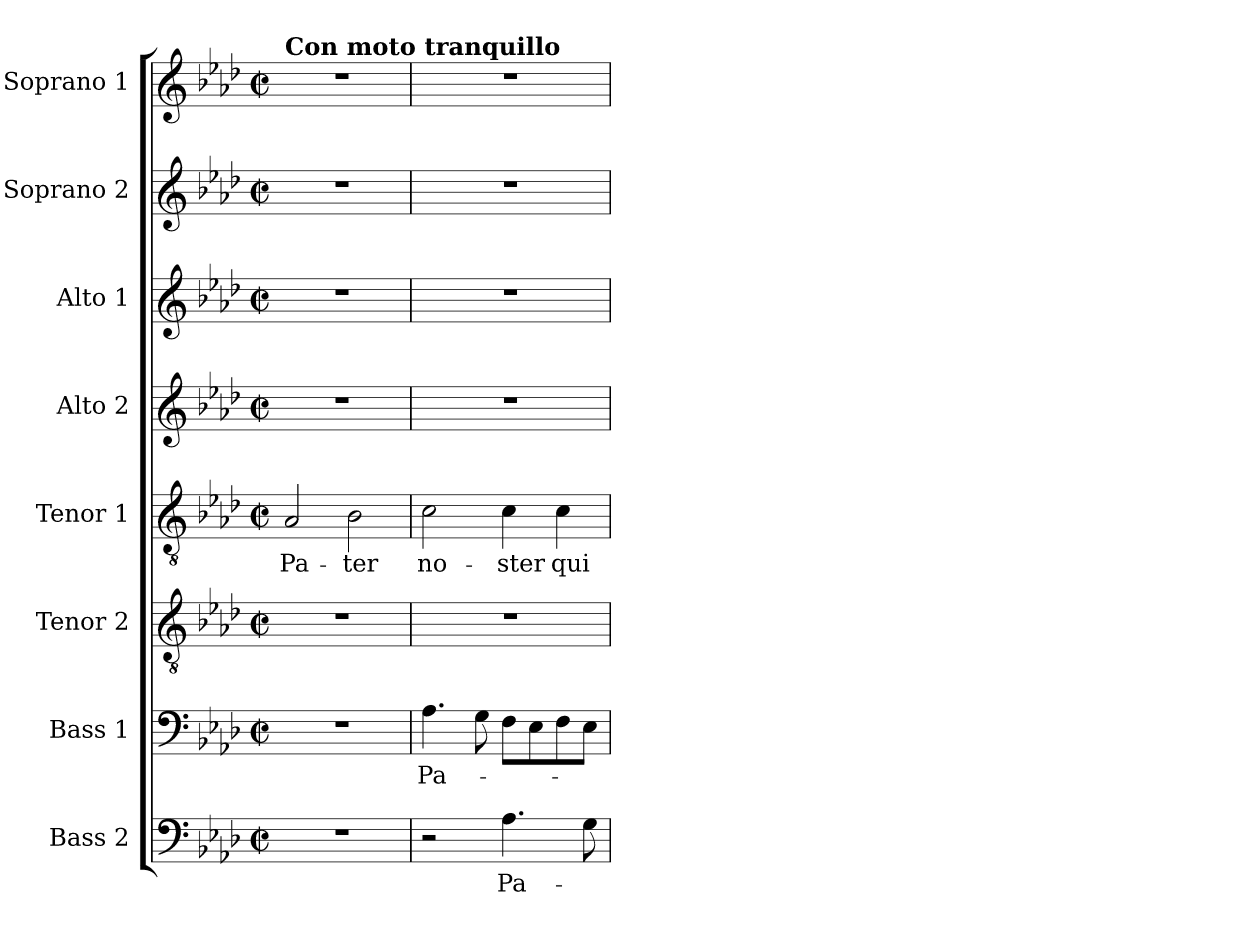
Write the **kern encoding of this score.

**kern	**text	**kern	**text	**kern	**kern	**text	**kern	**kern	**kern	**kern
*part8	*part8	*part7	*part7	*part6	*part5	*part5	*part4	*part3	*part2	*part1
*staff8	*staff8	*staff7	*staff7	*staff6	*staff5	*staff5	*staff4	*staff3	*staff2	*staff1
*I"Bass 2	*	*I"Bass 1	*	*I"Tenor 2	*I"Tenor 1	*	*I"Alto 2	*I"Alto 1	*I"Soprano 2	*I"Soprano 1
*I'B.2	*	*I'B.1	*	*I'T.2	*I'T.1	*	*I'A.2	*I'A.1	*I'S.2	*I'S.1
!!LO:PB:g=z
*clefF4	*	*clefF4	*	*clefGv2	*clefGv2	*	*clefG2	*clefG2	*clefG2	*clefG2
*	*	*	*	*ITrd7c12	*ITrd7c12	*	*	*	*	*
*k[b-e-a-d-]	*	*k[b-e-a-d-]	*	*k[b-e-a-d-]	*k[b-e-a-d-]	*	*k[b-e-a-d-]	*k[b-e-a-d-]	*k[b-e-a-d-]	*k[b-e-a-d-]
*A-:	*	*A-:	*	*A-:	*A-:	*	*A-:	*A-:	*A-:	*A-:
*M2/2	*	*M2/2	*	*M2/2	*M2/2	*	*M2/2	*M2/2	*M2/2	*M2/2
*met(c|)	*	*met(c|)	*	*met(c|)	*met(c|)	*	*met(c|)	*met(c|)	*met(c|)	*met(c|)
*MM120	*	*MM120	*	*MM120	*MM120	*	*MM120	*MM120	*MM120	*MM120
=1	=1	=1	=1	=1	=1	=1	=1	=1	=1	=1
!	!	!	!	!	!	!	!	!	!	!LO:TX:a:B:t=Con moto tranquillo
!	!	!	!	!	!	!LO:LY:b:color=#000000	!	!	!	!
1r	.	1r	.	1r	2AA-i/	Pa-	1r	1r	1r	1r
!	!	!	!	!	!	!LO:LY:b:color=#000000	!	!	!	!
.	.	.	.	.	2BB-i\	-ter	.	.	.	.
=2	=2	=2	=2	=2	=2	=2	=2	=2	=2	=2
!	!	!	!LO:LY:b:color=#000000	!	!	!	!	!	!	!
!	!	!	!	!	!	!LO:LY:b:color=#000000	!	!	!	!
2r	.	4.A-i\	Pa-	1r	2Ci\	no-	1r	1r	1r	1r
.	.	8Gi\	.	.	.	.	.	.	.	.
!	!LO:LY:b:color=#000000	!	!	!	!	!	!	!	!	!
!	!	!	!	!	!	!LO:LY:b:color=#000000	!	!	!	!
4.A-i\	Pa-	8Fi\L	.	.	4Ci\	-ster	.	.	.	.
.	.	8E-i\	.	.	.	.	.	.	.	.
!	!	!	!	!	!	!LO:LY:b:color=#000000	!	!	!	!
.	.	8Fi\	.	.	4Ci\	qui	.	.	.	.
8Gi\	.	8E-i\J	.	.	.	.	.	.	.	.
=	=	=	=	=	=	=	=	=	=	=
*-	*-	*-	*-	*-	*-	*-	*-	*-	*-	*-
